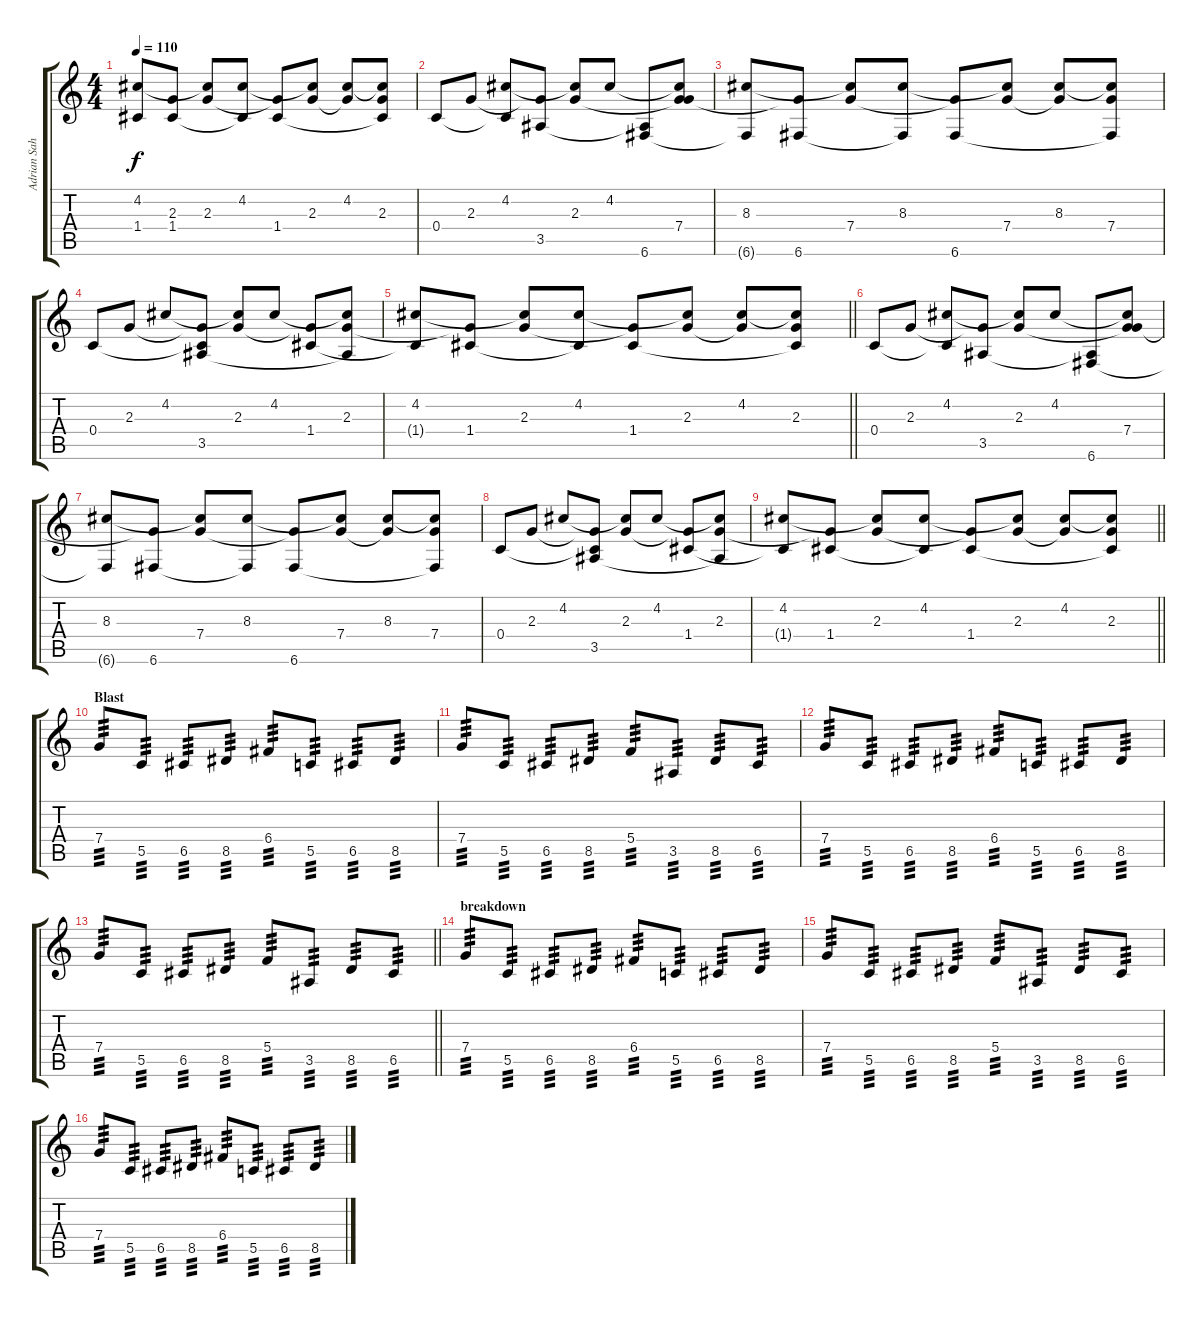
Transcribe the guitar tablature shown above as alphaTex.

\track ("Adrian Sahid" "Adrian Sah") {instrument distortionguitar}
\staff {score tabs}
\tuning (D4 A3 F3 C3 G2 C2) {hide}
\ts (4 4)
\tempo 110
\clef g2
\ks c
(4.2 1.4{t}).8{dy f} (2.3{t} 1.4).8 (4.2{t} 2.3).8 (4.2 1.4{t}).8 (2.3{t} 1.4).8 (4.2{t} 2.3).8 (4.2 2.3{t}).8 (4.2{t} 2.3 1.4{t}).8 |
0.4.8{instrument distortionguitar} 2.3.8 (4.2 0.4{t}).8 (2.3{t} 3.5).8 (4.2{t} 2.3).8 4.2.8 (3.5{t} 6.6).8 (4.2{t} 2.3{t} 7.4).8 |
(8.3 6.6{t}).8 (7.4{t} 6.6).8 (8.3{t} 7.4).8 (8.3 6.6{t}).8 (7.4{t} 6.6).8 (8.3{t} 7.4).8 (8.3 7.4{t}).8 (8.3{t} 7.4 6.6{t}).8 |
0.4.8 2.3.8 4.2.8 (2.3{t} 0.4{t} 3.5).8 (4.2{t} 2.3).8 4.2.8 (2.3{t} 1.4).8 (4.2{t} 2.3 3.5{t}).8 |
\barLineRight lightlight
(4.2 1.4{t}).8 (2.3{t} 1.4).8 (4.2{t} 2.3).8 (4.2 1.4{t}).8 (2.3{t} 1.4).8 (4.2{t} 2.3).8 (4.2 2.3{t}).8 (4.2{t} 2.3 1.4{t}).8 |
0.4.8{instrument distortionguitar} 2.3.8 (4.2 0.4{t}).8 (2.3{t} 3.5).8 (4.2{t} 2.3).8 4.2.8 (3.5{t} 6.6).8 (4.2{t} 2.3{t} 7.4).8 |
(8.3 6.6{t}).8 (7.4{t} 6.6).8 (8.3{t} 7.4).8 (8.3 6.6{t}).8 (7.4{t} 6.6).8 (8.3{t} 7.4).8 (8.3 7.4{t}).8 (8.3{t} 7.4 6.6{t}).8 |
0.4.8 2.3.8 4.2.8 (2.3{t} 0.4{t} 3.5).8 (4.2{t} 2.3).8 4.2.8 (2.3{t} 1.4).8 (4.2{t} 2.3 3.5{t}).8 |
\barLineRight lightlight
(4.2 1.4{t}).8 (2.3{t} 1.4).8 (4.2{t} 2.3).8 (4.2 1.4{t}).8 (2.3{t} 1.4).8 (4.2{t} 2.3).8 (4.2 2.3{t}).8 (4.2{t} 2.3 1.4{t}).8 |
\section ("" "Blast")
7.4.8{tp 3} 5.5.8{tp 3} 6.5.8{tp 3} 8.5.8{tp 3} 6.4.8{tp 3} 5.5.8{tp 3} 6.5.8{tp 3} 8.5.8{tp 3} |
7.4.8{tp 3} 5.5.8{tp 3} 6.5.8{tp 3} 8.5.8{tp 3} 5.4.8{tp 3} 3.5.8{tp 3} 8.5.8{tp 3} 6.5.8{tp 3} |
7.4.8{tp 3} 5.5.8{tp 3} 6.5.8{tp 3} 8.5.8{tp 3} 6.4.8{tp 3} 5.5.8{tp 3} 6.5.8{tp 3} 8.5.8{tp 3} |
\barLineRight lightlight
7.4.8{tp 3} 5.5.8{tp 3} 6.5.8{tp 3} 8.5.8{tp 3} 5.4.8{tp 3} 3.5.8{tp 3} 8.5.8{tp 3} 6.5.8{tp 3} |
\section ("" "breakdown")
7.4.8{tp 3} 5.5.8{tp 3} 6.5.8{tp 3} 8.5.8{tp 3} 6.4.8{tp 3} 5.5.8{tp 3} 6.5.8{tp 3} 8.5.8{tp 3} |
7.4.8{tp 3} 5.5.8{tp 3} 6.5.8{tp 3} 8.5.8{tp 3} 5.4.8{tp 3} 3.5.8{tp 3} 8.5.8{tp 3} 6.5.8{tp 3} |
7.4.8{tp 3} 5.5.8{tp 3} 6.5.8{tp 3} 8.5.8{tp 3} 6.4.8{tp 3} 5.5.8{tp 3} 6.5.8{tp 3} 8.5.8{tp 3}
